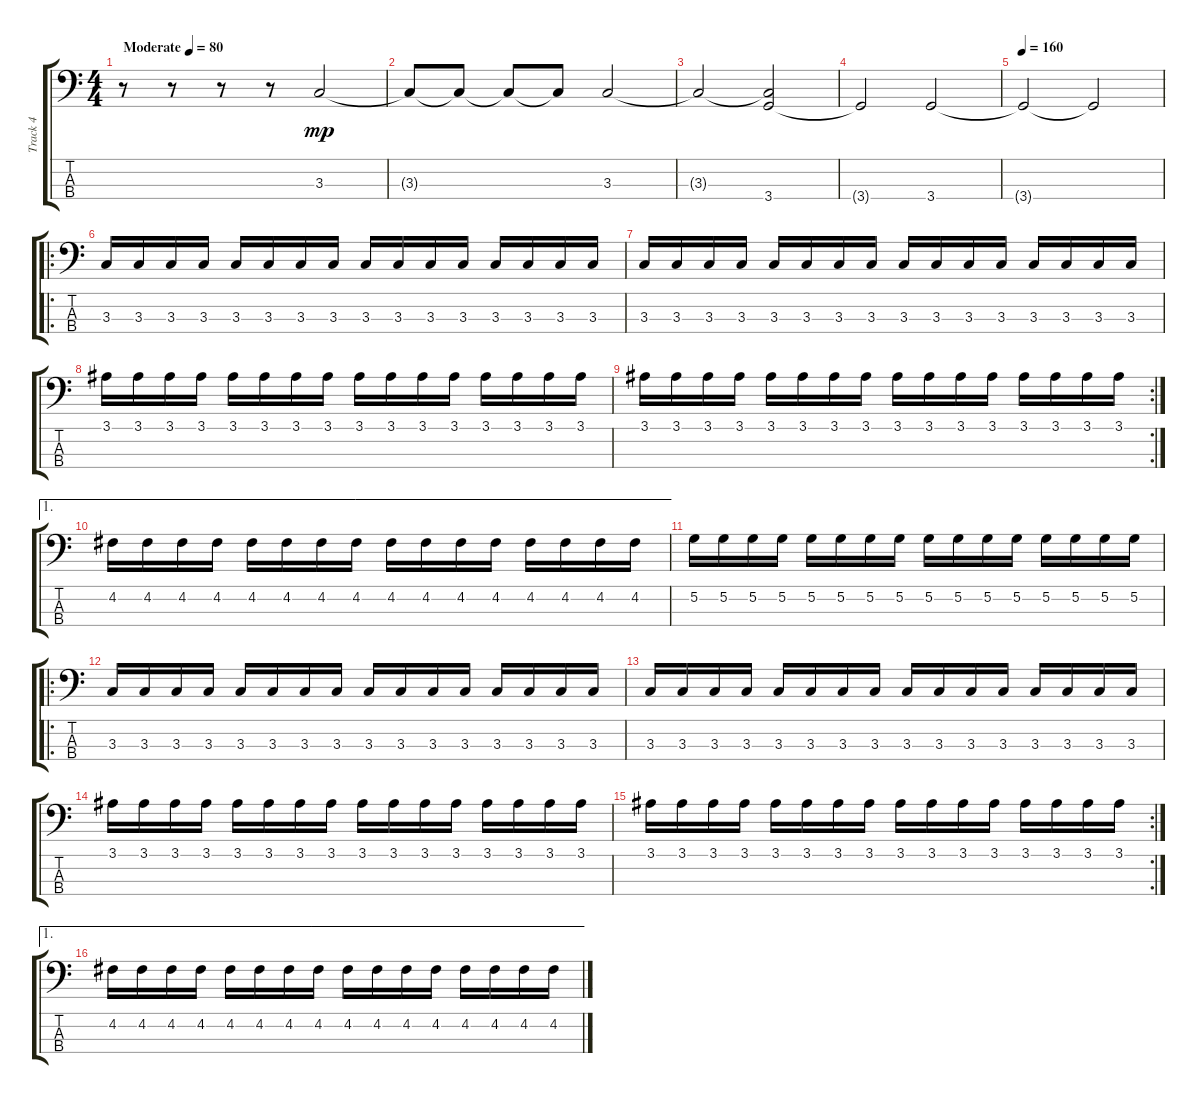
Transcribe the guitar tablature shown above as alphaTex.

\track ("Track 4" "Track 4") {instrument electricbassfinger}
\staff {score tabs}
\tuning (G2 D2 A1 E1) {hide}
\ts (4 4)
\tempo (80 "Moderate")
\clef f4
\ks c
r.8{dy mp instrument electricbassfinger} r.8 r.8 r.8 3.3.2 |
3.3{t}.8 3.3{t}.8 3.3{t}.8 3.3{t}.8 3.3.2 |
3.3{t}.2 (3.3{t} 3.4).2 |
3.4{t}.2 3.4.2 |
\tempo 160
3.4{t}.2 3.4{t}.2 |
\ro
3.3.16 3.3.16 3.3.16 3.3.16 3.3.16 3.3.16 3.3.16 3.3.16 3.3.16 3.3.16 3.3.16 3.3.16 3.3.16 3.3.16 3.3.16 3.3.16 |
3.3.16 3.3.16 3.3.16 3.3.16 3.3.16 3.3.16 3.3.16 3.3.16 3.3.16 3.3.16 3.3.16 3.3.16 3.3.16 3.3.16 3.3.16 3.3.16 |
3.1.16 3.1.16 3.1.16 3.1.16 3.1.16 3.1.16 3.1.16 3.1.16 3.1.16 3.1.16 3.1.16 3.1.16 3.1.16 3.1.16 3.1.16 3.1.16 |
\rc 2
3.1.16 3.1.16 3.1.16 3.1.16 3.1.16 3.1.16 3.1.16 3.1.16 3.1.16 3.1.16 3.1.16 3.1.16 3.1.16 3.1.16 3.1.16 3.1.16 |
\ae 1
4.2.16 4.2.16 4.2.16 4.2.16 4.2.16 4.2.16 4.2.16 4.2.16 4.2.16 4.2.16 4.2.16 4.2.16 4.2.16 4.2.16 4.2.16 4.2.16 |
5.2.16 5.2.16 5.2.16 5.2.16 5.2.16 5.2.16 5.2.16 5.2.16 5.2.16 5.2.16 5.2.16 5.2.16 5.2.16 5.2.16 5.2.16 5.2.16 |
\ro
3.3.16 3.3.16 3.3.16 3.3.16 3.3.16 3.3.16 3.3.16 3.3.16 3.3.16 3.3.16 3.3.16 3.3.16 3.3.16 3.3.16 3.3.16 3.3.16 |
3.3.16 3.3.16 3.3.16 3.3.16 3.3.16 3.3.16 3.3.16 3.3.16 3.3.16 3.3.16 3.3.16 3.3.16 3.3.16 3.3.16 3.3.16 3.3.16 |
3.1.16 3.1.16 3.1.16 3.1.16 3.1.16 3.1.16 3.1.16 3.1.16 3.1.16 3.1.16 3.1.16 3.1.16 3.1.16 3.1.16 3.1.16 3.1.16 |
\rc 2
3.1.16 3.1.16 3.1.16 3.1.16 3.1.16 3.1.16 3.1.16 3.1.16 3.1.16 3.1.16 3.1.16 3.1.16 3.1.16 3.1.16 3.1.16 3.1.16 |
\ae 1
4.2.16 4.2.16 4.2.16 4.2.16 4.2.16 4.2.16 4.2.16 4.2.16 4.2.16 4.2.16 4.2.16 4.2.16 4.2.16 4.2.16 4.2.16 4.2.16
